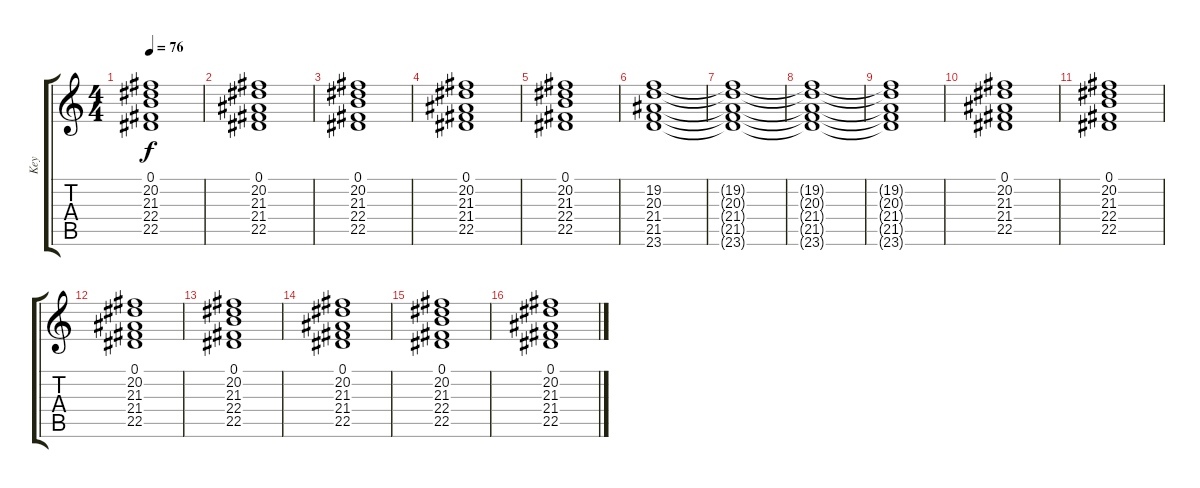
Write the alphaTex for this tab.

\track ("Key" "Key") {instrument synthstrings1}
\staff {score tabs}
\tuning (Eb4 Bb3 Gb3 Db3 Ab2 Eb2) {hide}
\ts (4 4)
\tempo 76
\clef g2
\ks c
(0.1 20.2 21.3 22.4 22.5).1{dy f} |
(0.1 20.2 21.3 21.4 22.5).1 |
(0.1 20.2 21.3 22.4 22.5).1 |
(0.1 20.2 21.3 21.4 22.5).1 |
(0.1 20.2 21.3 22.4 22.5).1 |
(19.2 20.3 21.4 21.5 23.6).1 |
(19.2{t} 20.3{t} 21.4{t} 21.5{t} 23.6{t}).1 |
(19.2{t} 20.3{t} 21.4{t} 21.5{t} 23.6{t}).1 |
(19.2{t} 20.3{t} 21.4{t} 21.5{t} 23.6{t}).1 |
(0.1 20.2 21.3 21.4 22.5).1 |
(0.1 20.2 21.3 22.4 22.5).1 |
(0.1 20.2 21.3 21.4 22.5).1 |
(0.1 20.2 21.3 22.4 22.5).1 |
(0.1 20.2 21.3 21.4 22.5).1 |
(0.1 20.2 21.3 22.4 22.5).1 |
(0.1 20.2 21.3 21.4 22.5).1
